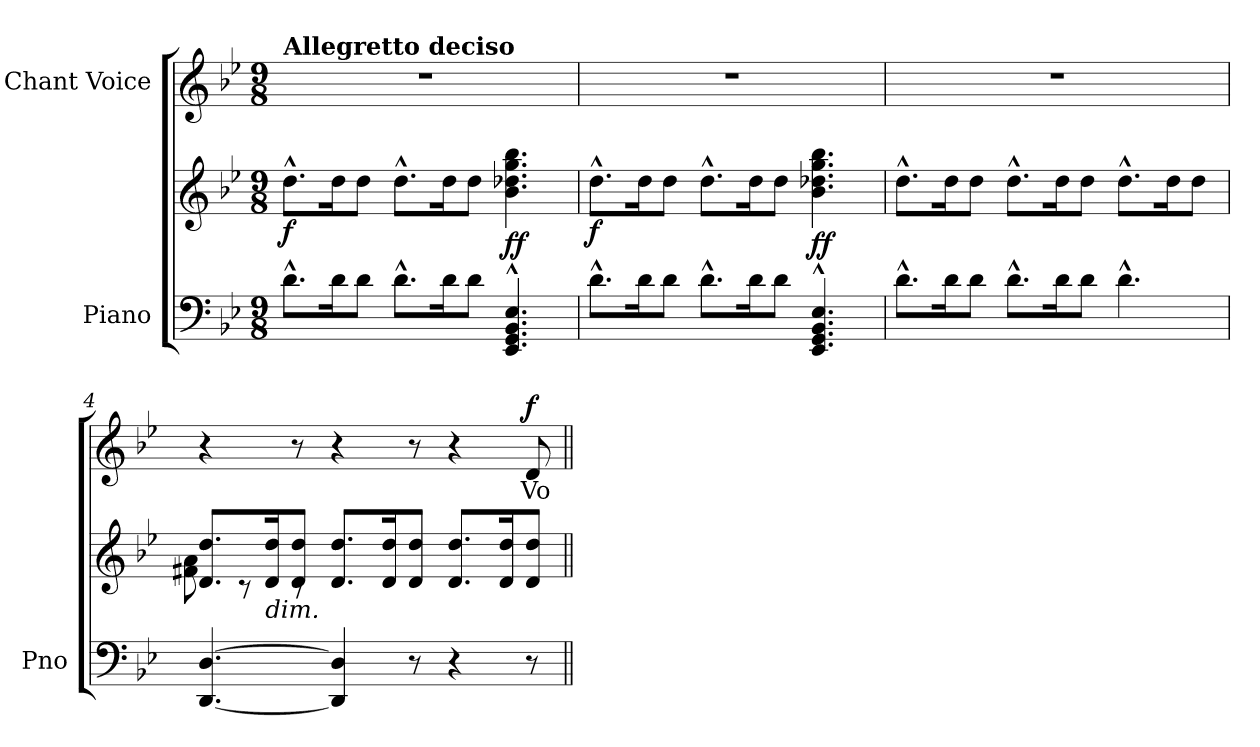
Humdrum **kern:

**kern	**kern	**dynam	**kern	**text	**dynam
*part2	*part2	*part2	*part1	*part1	*part1
*staff3	*staff2	*staff2/3	*staff1	*staff1	*staff1
*I"Piano	*	*	*I"Chant Voice	*	*
*I'Pno	*	*	*	*	*
*clefF4	*clefG2	*	*clefG2	*	*
*k[b-e-]	*k[b-e-]	*	*k[b-e-]	*	*
*M9/8	*M9/8	*	*M9/8	*	*
*MM120	*MM120	*	*MM120	*	*
=1	=1	=1	=1	=1	=1
!	!	!	!LO:TX:a:B:t=Allegretto deciso	!	!
!	!	!LO:DY:b	!	!	!
8.d^^\L	8.dd^^\L	f	8%9r	.	.
16d\K	16dd\K	.	.	.	.
8d\J	8dd\J	.	.	.	.
8.d^^\L	8.dd^^\L	.	.	.	.
16d\K	16dd\K	.	.	.	.
8d\J	8dd\J	.	.	.	.
!	!	!LO:DY:b	!	!	!
4.EE-/^^ 4.GG/^^ 4.BB-/^^ 4.E-/^^	4.b-\ 4.dd-X\ 4.gg\ 4.bb-\	ff	.	.	.
=2	=2	=2	=2	=2	=2
!	!	!LO:DY:b	!	!	!
8.d^^\L	8.dd^^\L	f	8%9r	.	.
16d\K	16dd\K	.	.	.	.
8d\J	8dd\J	.	.	.	.
8.d^^\L	8.dd^^\L	.	.	.	.
16d\K	16dd\K	.	.	.	.
8d\J	8dd\J	.	.	.	.
!	!	!LO:DY:b	!	!	!
4.EE-/^^ 4.GG/^^ 4.BB-/^^ 4.E-/^^	4.b-\ 4.dd-X\ 4.gg\ 4.bb-\	ff	.	.	.
=3	=3	=3	=3	=3	=3
8.d^^\L	8.dd^^\L	.	8%9r	.	.
16d\K	16dd\K	.	.	.	.
8d\J	8dd\J	.	.	.	.
8.d^^\L	8.dd^^\L	.	.	.	.
16d\K	16dd\K	.	.	.	.
8d\J	8dd\J	.	.	.	.
4.d^^\	8.dd^^\L	.	.	.	.
.	16dd\K	.	.	.	.
.	8dd\J	.	.	.	.
!!LO:LB:g=z
=4	=4	=4	=4	=4	=4
*	*^	*	*	*	*
[4.DD/ [4.D/	8.d/ 8.dd/L	8f#X\ 8a\	.	4r	.	.
.	.	8rc	.	.	.	.
!	!LO:TX:b:i:t=dim.	!	!	!	!	!
.	16d/ 16dd/K	.	.	.	.	.
.	8d/ 8dd/J	8rc	.	8r	.	.
4DD/] 4D/]	8.d/ 8.dd/L	2.ryy	.	4r	.	.
.	16d/ 16dd/K	.	.	.	.	.
8r	8d/ 8dd/J	.	.	8r	.	.
4r	8.d/ 8.dd/L	.	.	4r	.	.
.	16d/ 16dd/K	.	.	.	.	.
!	!	!	!	!	!LO:LY:b	!LO:DY:a
8r	8d/ 8dd/J	.	.	8d/	Vo-	f
*	*v	*v	*	*	*	*
=||	=||	=||	=||	=||	=||
*-	*-	*-	*-	*-	*-
